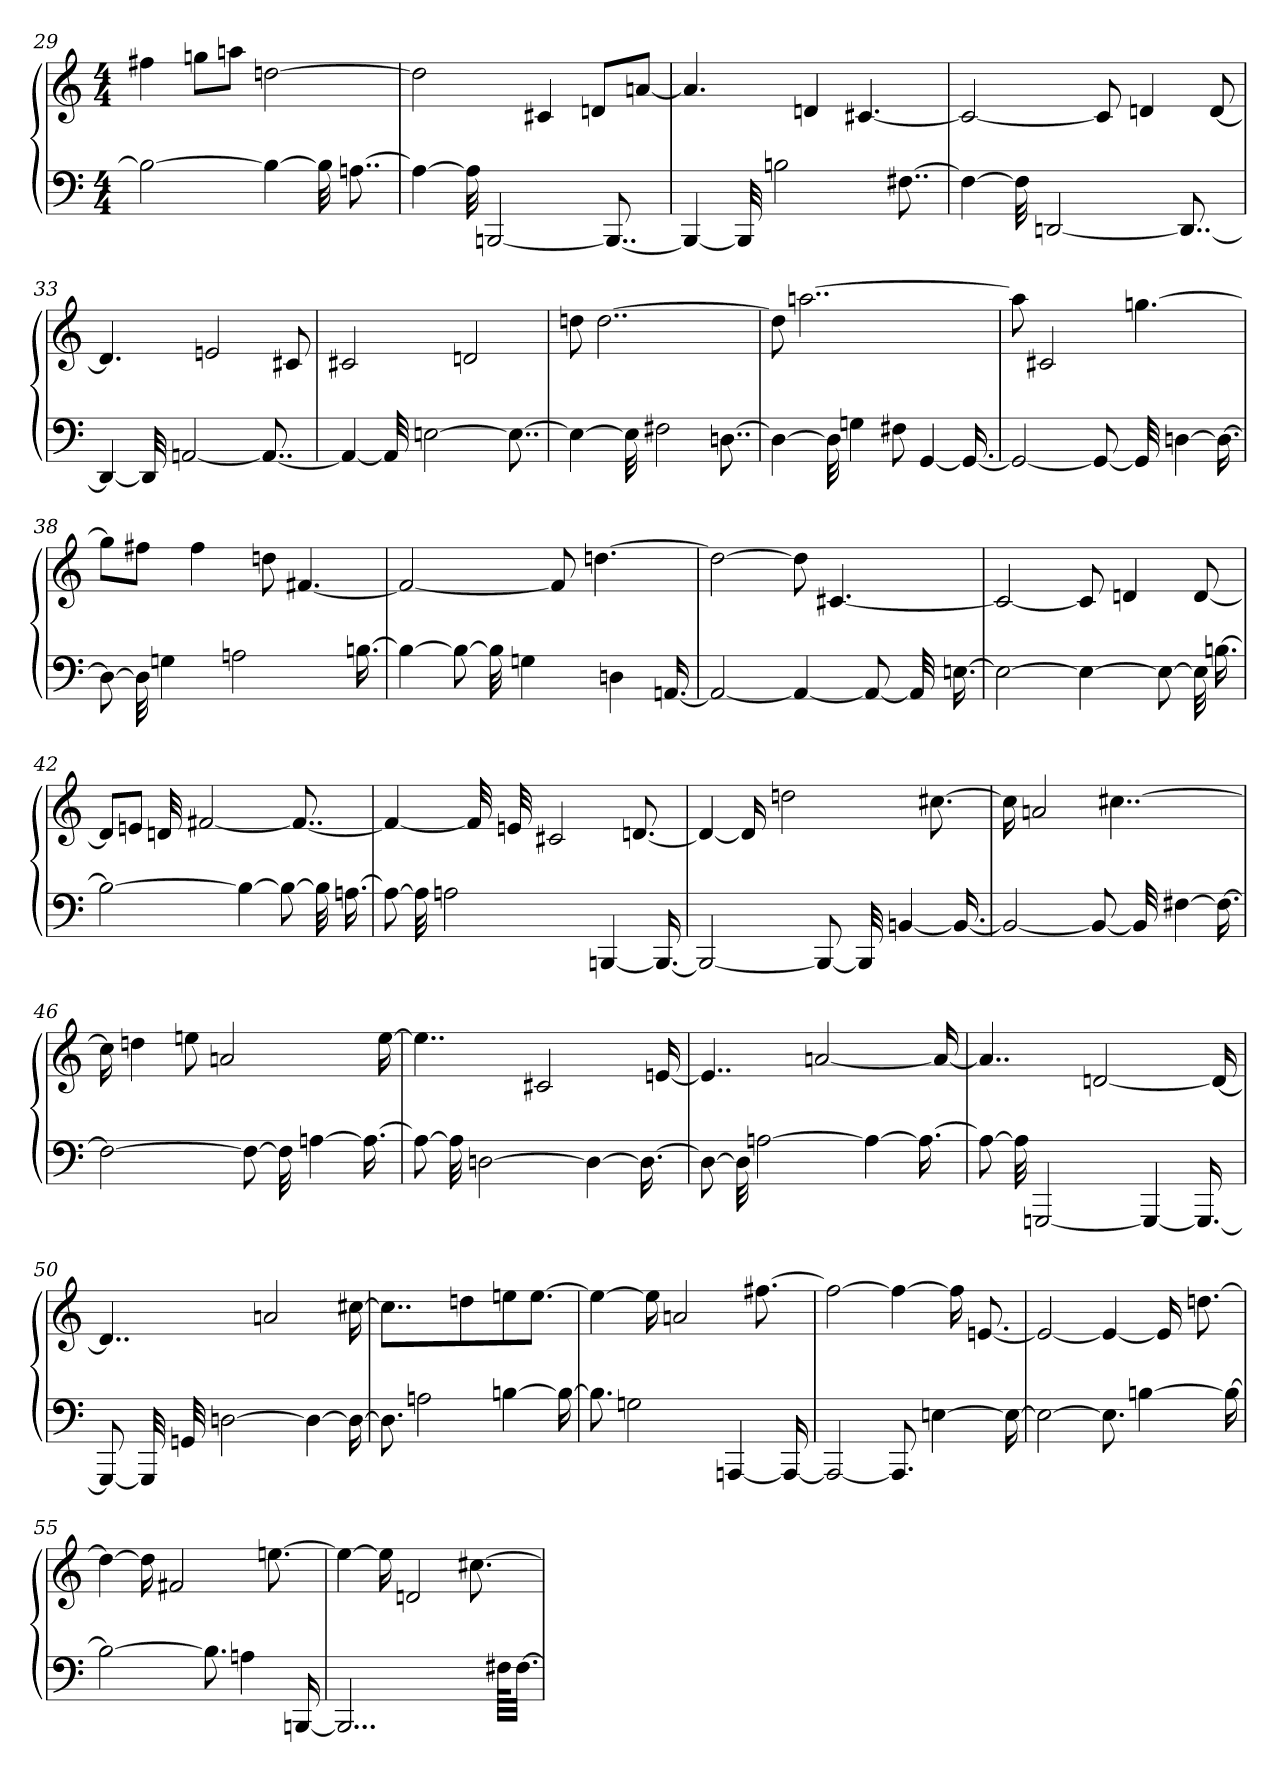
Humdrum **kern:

**kern	**kern
*part2	*part1
*staff2	*staff1
*clefF4	*clefG2
*M4/4	*M4/4
=29	=29
2B_	4ff#X
.	8ggn\L
.	8aan\J
4B_	[2ddn
32B]	.
[8..An	.
=30	=30
4A_	2dd]
32A]	.
[2BBBn	.
.	4c#X
.	8dn/L
8..BBB_	.
.	[8an/J
=31	=31
4BBB_	4.a]
32BBB]	.
2Bn	.
.	4dn
.	[4.c#X
[8..F#X	.
=32	=32
4F#_	2c#_
32F#]	.
[2DDn	.
.	8c#]
.	4dn
8..DD_	.
.	[8d
=33	=33
4DD_	4.d]
32DD]	.
[2AAn	.
.	2en
8..AA_	.
.	8c#X
=34	=34
4AA_	2c#X
32AA]	.
[2En	.
.	2dn
8..E_	.
=35	=35
4E_	8ddn
.	[2..dd
32E]	.
2F#X	.
[8..Dn	.
=36	=36
4D_	8dd]
.	[2..aan
32D]	.
4Gn	.
8F#X	.
[4GG	.
16.GG_	.
=37	=37
2GG_	8aa]
.	2c#X
8GG_	.
32GG]	[4.ggn
[4Dn	.
16.D_	.
=38	=38
8D_	8gg\L]
32D]	8ff#X\J
4Gn	.
.	4ff#
2An	.
.	8ddn
.	[4.f#X
[16.Bn	.
=39	=39
4B_	2f#_
8B_	.
32B]	.
4Gn	.
.	8f#]
.	[4.ddn
4Dn	.
[16.AAn	.
=40	=40
2AA_	2dd_
4AA_	8dd]
.	[4.c#X
8AA_	.
32AA]	.
[16.En	.
=41	=41
2E_	2c#_
4E_	8c#]
.	4dn
8E_	.
32E]	[8d
[16.Bn	.
=42	=42
2B_	8d/L]
.	8en/J
.	32dn
.	[2f#X
4B_	.
8B_	.
.	8..f#_
32B]	.
[16.An	.
=43	=43
8A_	4f#_
32A]	.
2An	.
.	32f#]
.	32en
.	2c#X
[4BBBn	.
.	[8.dn
16.BBB_	.
=44	=44
2BBB_	4d_
.	16d]
.	2ddn
8BBB_	.
32BBB]	.
[4BBn	.
.	[8.cc#X
16.BB_	.
=45	=45
2BB_	16cc#]
.	2an
8BB_	.
.	[4..cc#X
32BB]	.
[4F#X	.
16.F#_	.
=46	=46
2F#_	16cc#]
.	4ddn
.	8een
.	2an
8F#_	.
32F#]	.
[4An	.
16.A_	.
.	[16ee
=47	=47
8A_	4..ee]
32A]	.
[2Dn	.
.	2c#X
4D_	.
16.D_	.
.	[16en
=48	=48
8D_	4..e]
32D]	.
[2An	.
.	[2an
4A_	.
16.A_	.
.	16a_
=49	=49
8A_	4..a]
32A]	.
[2GGGn	.
.	[2dn
4GGG_	.
16.GGG_	.
.	16d_
=50	=50
8GGG_	4..d]
32GGG]	.
32GGn	.
[2Dn	.
.	2an
4D_	.
16D_	[16cc#X
=51	=51
8.D]	4..cc#]
2An	.
.	4ddn
[4Bn	8een
.	[8.eeJ
16B_	.
=52	=52
8.B]	4ee_
2Gn	.
.	16ee]
.	2an
[4AAAn	.
.	[8.ff#X
16AAA_	.
=53	=53
2AAA_	2ff#_
8.AAA]	4ff#_
[4En	.
.	16ff#]
.	[8.en
16E_	.
=54	=54
2E_	2e_
8.E]	4e_
[4Bn	.
.	16e]
.	[8.ddn
16B_	.
=55	=55
2B_	4dd_
.	16dd]
.	2f#X
8.B]	.
4An	.
.	[8.een
[16BBBn	.
=56	=56
2...BBB]	4ee_
.	16ee]
.	2dn
.	[8.cc#X
64F#X\KLLL	.
[32.F#\JJJ	.
=	=
*-	*-
